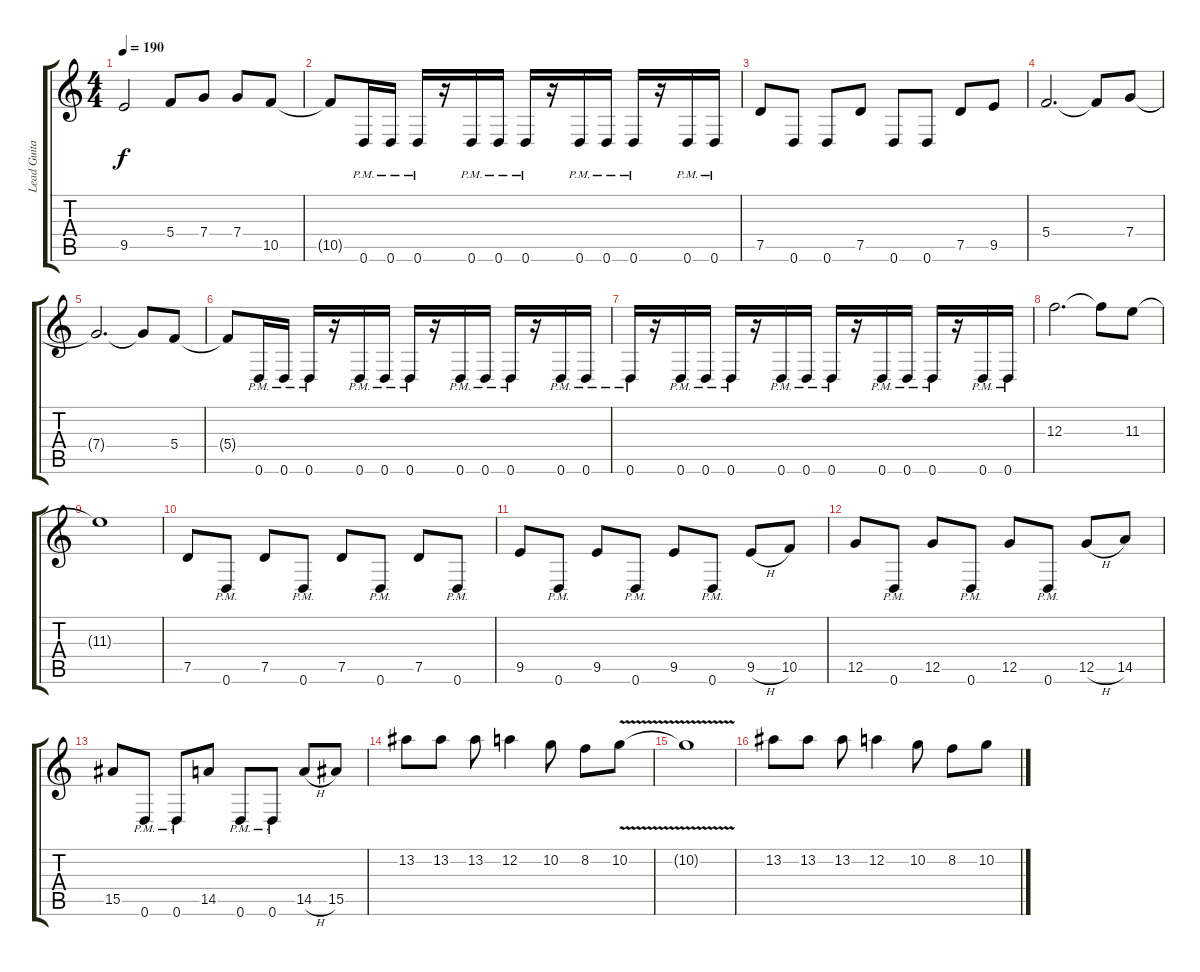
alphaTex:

\track ("Lead Guitar" "Lead Guita") {instrument distortionguitar}
\staff {score tabs}
\tuning (D4 A3 F3 C3 G2 D2) {hide}
\ts (4 4)
\tempo 190
\clef g2
\ks c
9.5{t}.2{dy f} 5.4.8 7.4.8 7.4.8 10.5.8 |
10.5{t}.8 0.6{pm}.16 0.6{pm}.16 0.6{pm}.16 r.16 0.6{pm}.16 0.6{pm}.16 0.6{pm}.16 r.16 0.6{pm}.16 0.6{pm}.16 0.6{pm}.16 r.16 0.6{pm}.16 0.6{pm}.16 |
7.5.8 0.6.8 0.6.8 7.5.8 0.6.8 0.6.8 7.5.8 9.5.8 |
5.4.2{d} 5.4{t}.8 7.4.8 |
7.4{t}.2{d} 7.4{t}.8 5.4.8 |
5.4{t}.8 0.6{pm}.16 0.6{pm}.16 0.6{pm}.16 r.16 0.6{pm}.16 0.6{pm}.16 0.6{pm}.16 r.16 0.6{pm}.16 0.6{pm}.16 0.6{pm}.16 r.16 0.6{pm}.16 0.6{pm}.16 |
0.6{pm}.16 r.16 0.6{pm}.16 0.6{pm}.16 0.6{pm}.16 r.16 0.6{pm}.16 0.6{pm}.16 0.6{pm}.16 r.16 0.6{pm}.16 0.6{pm}.16 0.6{pm}.16 r.16 0.6{pm}.16 0.6{pm}.16 |
12.3.2{d} 12.3{t}.8 11.3.8 |
11.3{t}.1 |
7.5.8 0.6{pm}.8 7.5.8 0.6{pm}.8 7.5.8 0.6{pm}.8 7.5.8 0.6{pm}.8 |
9.5.8 0.6{pm}.8 9.5.8 0.6{pm}.8 9.5.8 0.6{pm}.8 9.5{h}.8 10.5.8 |
12.5.8 0.6{pm}.8 12.5.8 0.6{pm}.8 12.5.8 0.6{pm}.8 12.5{h}.8 14.5.8 |
15.5.8 0.6{pm}.8 0.6{pm}.8 14.5.8 0.6{pm}.8 0.6{pm}.8 14.5{h}.8 15.5.8 |
13.2.8 13.2.8 13.2.8 12.2.4 10.2.8 8.2.8 10.2{v}.8 |
10.2{v t}.1 |
13.2.8 13.2.8 13.2.8 12.2.4 10.2.8 8.2.8 10.2.8
